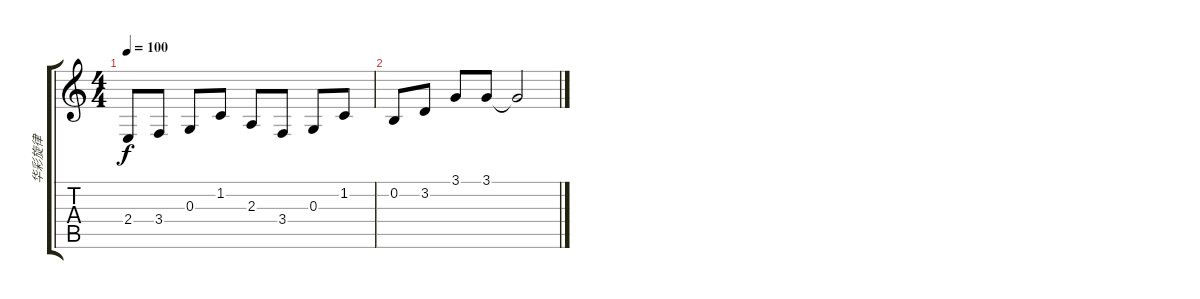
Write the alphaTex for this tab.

\track ("华彩旋律" "华彩旋律") {instrument oboe}
\staff {score tabs}
\tuning (E4 B3 G3 D3 A2 E2) {hide}
\ts (4 4)
\tempo 100
\clef g2
\ks c
2.4.8{dy f} 3.4.8 0.3.8 1.2.8 2.3.8 3.4.8 0.3.8 1.2.8 |
0.2.8 3.2.8 3.1.8 3.1.8 3.1{t}.2
